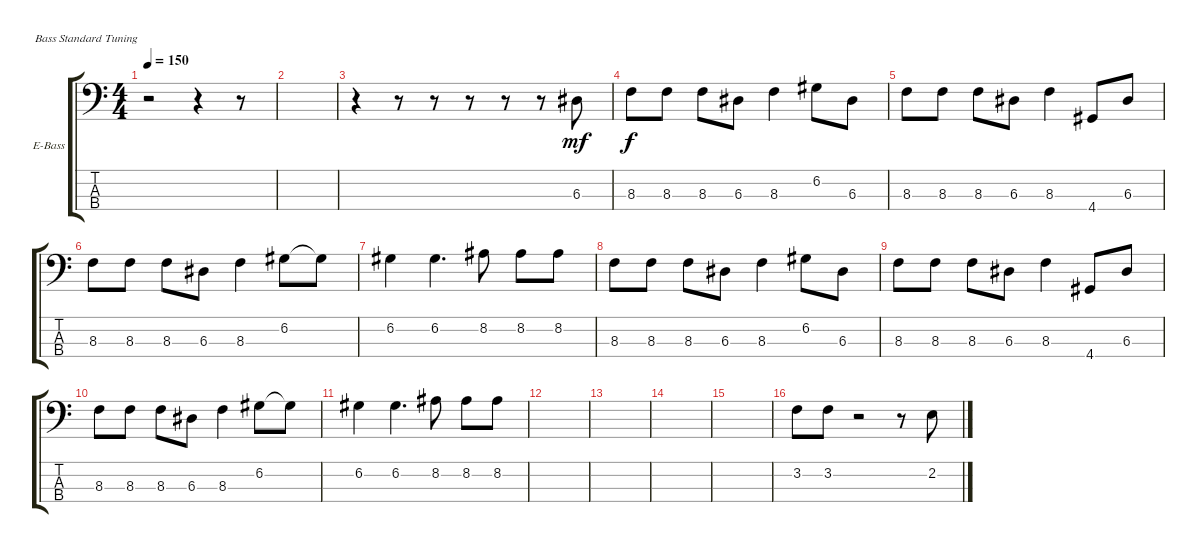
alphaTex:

\bracketExtendMode groupsimilarinstruments
\firstSystemTrackNameOrientation horizontal
\otherSystemsTrackNameOrientation horizontal
\track ("Mark" "E-Bass") {instrument electricbassfinger}
\staff {score tabs}
\tuning (G2 D2 A1 E1)
\ts (4 4)
\tempo 150
\clef f4
\ks c
r.2{dy mf instrument electricbassfinger} r.4 r.8 |
|
r.4 r.8 r.8 r.8 r.8 r.8 6.3.8 |
8.3.8{dy f} 8.3.8 8.3.8 6.3.8 8.3.4 6.2.8 6.3.8 |
8.3.8 8.3.8 8.3.8 6.3.8 8.3.4 4.4.8 6.3.8 |
8.3.8 8.3.8 8.3.8 6.3.8 8.3.4 6.2.8 6.2{t}.8 |
6.2.4 6.2.4{d} 8.2.8 8.2.8 8.2.8 |
8.3.8 8.3.8 8.3.8 6.3.8 8.3.4 6.2.8 6.3.8 |
8.3.8 8.3.8 8.3.8 6.3.8 8.3.4 4.4.8 6.3.8 |
8.3.8 8.3.8 8.3.8 6.3.8 8.3.4 6.2.8 6.2{t}.8 |
6.2.4 6.2.4{d} 8.2.8 8.2.8 8.2.8 |
|
|
|
|
3.2.8 3.2.8 r.2 r.8 2.2.8
